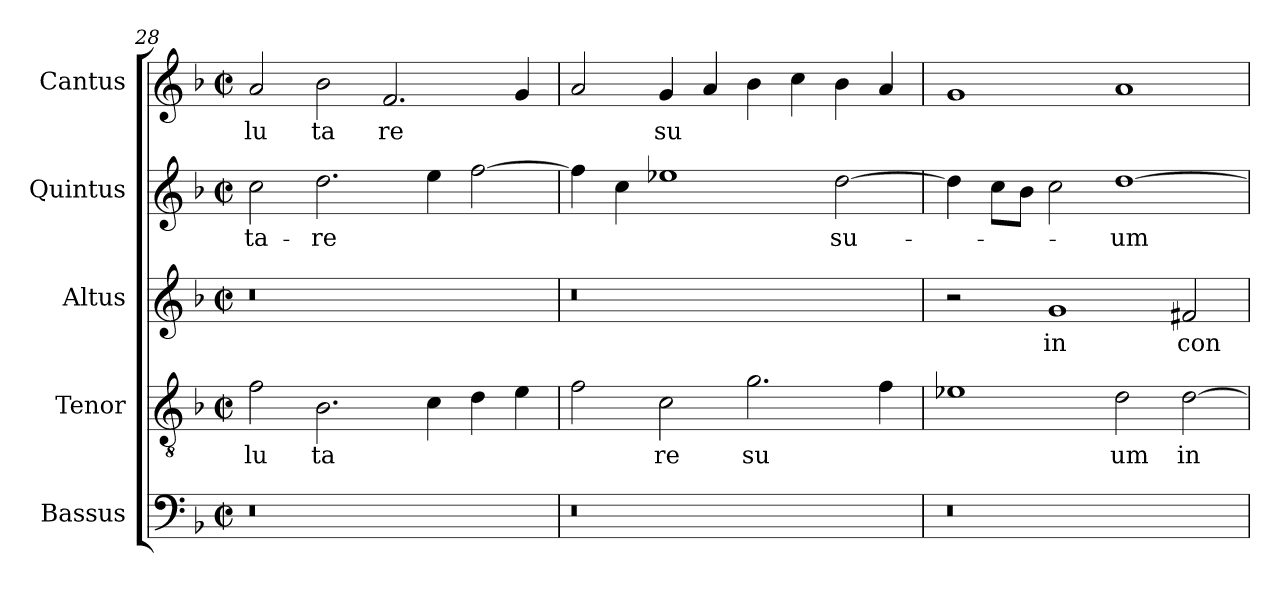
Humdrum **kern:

**kern	**kern	**text	**kern	**text	**kern	**text	**kern	**text
*part5	*part4	*part4	*part3	*part3	*part2	*part2	*part1	*part1
*staff5	*staff4	*staff4	*staff3	*staff3	*staff2	*staff2	*staff1	*staff1
*I"Bassus	*I"Tenor	*	*I"Altus	*	*I"Quintus	*	*I"Cantus	*
!!LO:LB:g=z
*clefF4	*clefGv2	*	*clefG2	*	*clefG2	*	*clefG2	*
*k[b-]	*k[b-]	*	*k[b-]	*	*k[b-]	*	*k[b-]	*
*F:	*F:	*	*F:	*	*F:	*	*F:	*
*M2/2	*M2/2	*	*M2/2	*	*M2/2	*	*M2/2	*
*met(c|)	*met(c|)	*	*met(c|)	*	*met(c|)	*	*met(c|)	*
=28	=28	=28	=28	=28	=28	=28	=28	=28
!	!	!LO:LY:b:cj	!	!	!	!LO:LY:b:cj	!	!LO:LY:b:cj
0r	2f\	-lu	0r	.	2cc\	ta-	2a/	lu
!	!	!LO:LY:b:cj	!	!	!	!LO:LY:b:cj	!	!LO:LY:b:cj
.	2.B-\	ta	.	.	2.dd\	-re	2b-\	ta
!	!	!	!	!	!	!	!	!LO:LY:b:cj
.	.	.	.	.	.	.	2.f/	re
.	4c\	.	.	.	4ee\	.	.	.
.	4d\	.	.	.	[>2ff\	.	.	.
.	4e\	.	.	.	.	.	4g/	.
=29	=29	=29	=29	=29	=29	=29	=29	=29
0r	2f\	.	0r	.	4ff\]	.	2a/	.
.	.	.	.	.	4cc\	.	.	.
!	!	!LO:LY:b:cj	!	!	!	!	!	!LO:LY:b:cj
.	2c\	re	.	.	1ee-X	.	4g/	su
.	.	.	.	.	.	.	4a/	.
!	!	!LO:LY:b:cj	!	!	!	!	!	!
.	2.g\	su	.	.	.	.	4b-\	.
.	.	.	.	.	.	.	4cc\	.
!	!	!	!	!	!	!LO:LY:b:cj	!	!
.	.	.	.	.	[>2dd\	su-	4b-\	.
.	4f\	.	.	.	.	.	4a/	.
=30	=30	=30	=30	=30	=30	=30	=30	=30
0r	1e-X	.	2r	.	4dd\]	.	1g	.
.	.	.	.	.	8cc\L	.	.	.
.	.	.	.	.	8b-\J	.	.	.
!	!	!	!	!LO:LY:b:cj	!	!	!	!
.	.	.	1g	in	2cc\	.	.	.
!	!	!LO:LY:b:cj	!	!	!	!LO:LY:b:cj	!	!
.	2d\	um	.	.	[>1dd	-um	1a	.
!	!	!LO:LY:b:cj	!	!LO:LY:b:cj	!	!	!	!
.	[>2d\	in	2f#X/	con-	.	.	.	.
=	=	=	=	=	=	=	=	=
*-	*-	*-	*-	*-	*-	*-	*-	*-
